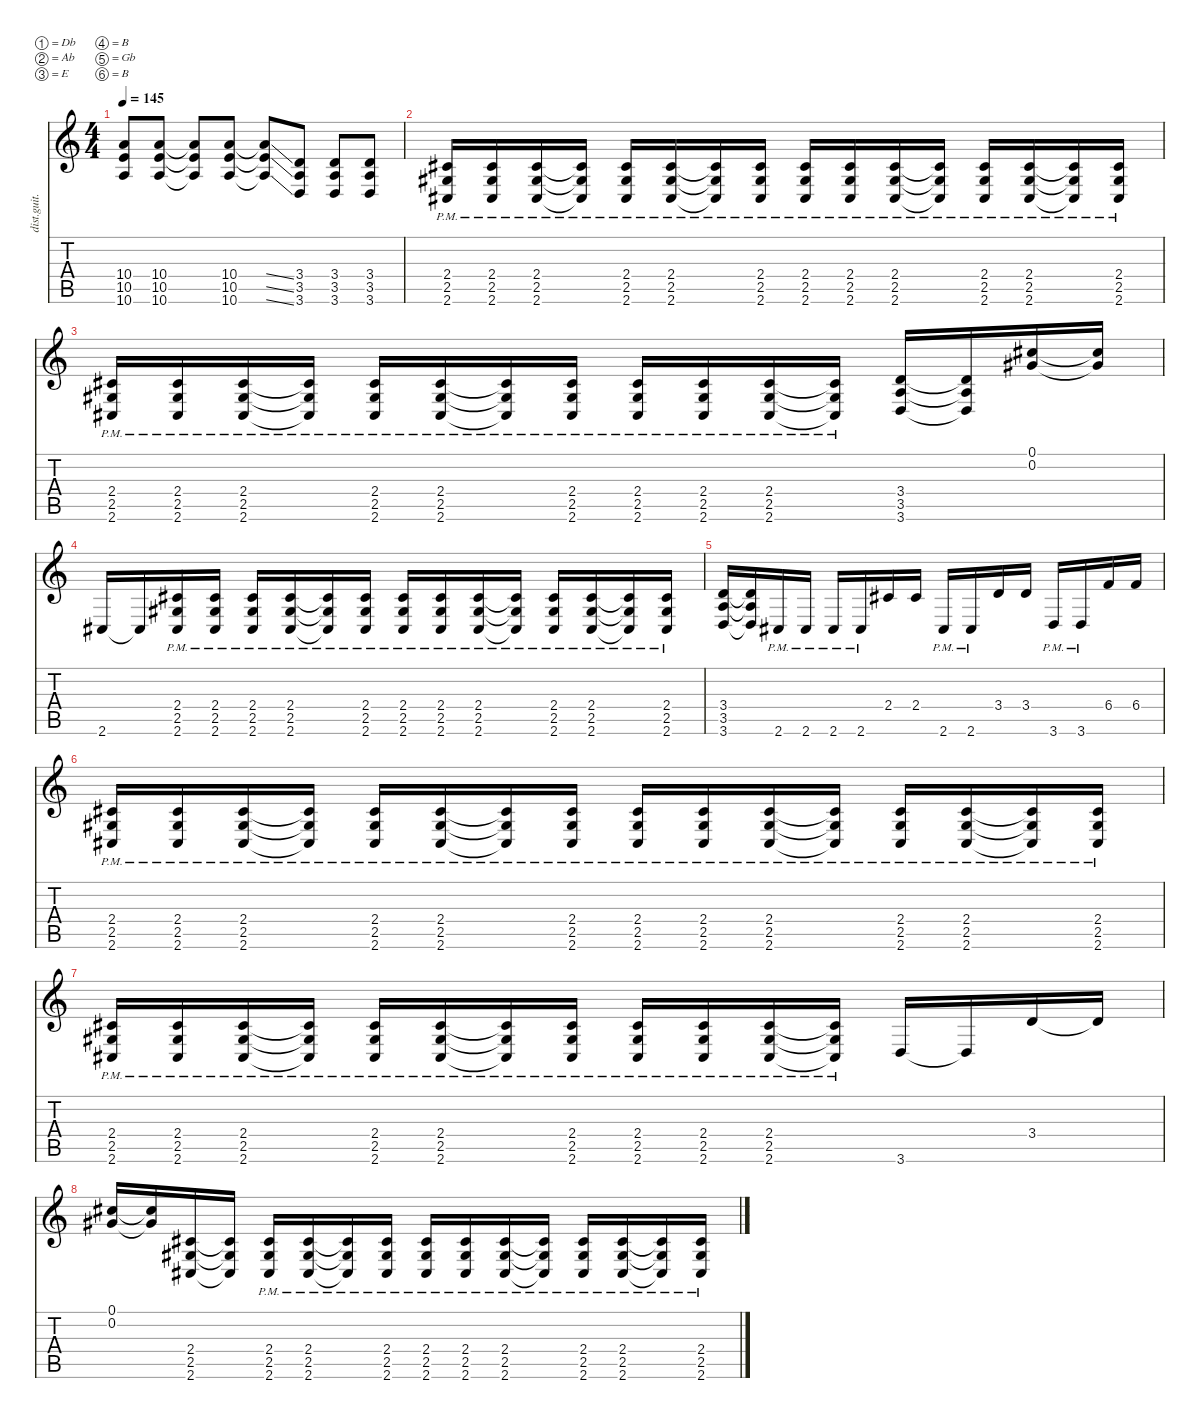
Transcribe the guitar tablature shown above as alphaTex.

\defaultSystemsLayout 4
\hideDynamics
\bracketExtendMode nobrackets
\otherSystemsTrackNameOrientation horizontal
\track ("riff" "dist.guit.") {instrument distortionguitar}
\staff {score tabs}
\tuning (Db4 Ab3 E3 B2 Gb2 B1)
\ts (4 4)
\tempo 145
\clef g2
\ks c
(10.6{t} 10.5{t} 10.4{t}).8{dy mf beam Up} (10.6 10.5 10.4).8{beam Up} (10.6{t} 10.5{t} 10.4{t}).8{beam Up} (10.6 10.5 10.4).8{beam Up} (10.6{ss t} 10.5{ss t} 10.4{ss t}).8{beam Up} (3.6 3.5 3.4).8{beam Up} (3.6 3.4 3.5).8{beam Up} (3.6 3.5 3.4).8{beam Up} |
(2.6{pm acc #} 2.5{pm acc #} 2.4{pm acc #}).16{beam Up} (2.6{pm acc #} 2.4{pm acc #} 2.5{pm acc #}).16{beam Up} (2.6{pm acc #} 2.5{pm acc #} 2.4{pm acc #}).16{beam Up} (2.6{pm t acc #} 2.5{pm t acc #} 2.4{pm t acc #}).16{beam Up} (2.6{pm acc #} 2.4{pm acc #} 2.5{pm acc #}).16{beam Up} (2.6{pm acc #} 2.5{pm acc #} 2.4{pm acc #}).16{beam Up} (2.6{pm t acc #} 2.5{pm t acc #} 2.4{pm t acc #}).16{beam Up} (2.6{pm acc #} 2.5{pm acc #} 2.4{pm acc #}).16{beam Up} (2.6{pm acc #} 2.5{pm acc #} 2.4{pm acc #}).16{beam Up} (2.6{pm acc #} 2.4{pm acc #} 2.5{pm acc #}).16{beam Up} (2.6{pm acc #} 2.5{pm acc #} 2.4{pm acc #}).16{beam Up} (2.6{pm t acc #} 2.5{pm t acc #} 2.4{pm t acc #}).16{beam Up} (2.6{pm acc #} 2.5{pm acc #} 2.4{pm acc #}).16{beam Up} (2.6{pm acc #} 2.4{pm acc #} 2.5{pm acc #}).16{beam Up} (2.6{pm t acc #} 2.4{pm t acc #} 2.5{pm t acc #}).16{beam Up} (2.6{pm acc #} 2.4{pm acc #} 2.5{pm acc #}).16{beam Up} |
(2.6{pm acc #} 2.5{pm acc #} 2.4{pm acc #}).16{beam Up} (2.6{pm acc #} 2.4{pm acc #} 2.5{pm acc #}).16{beam Up} (2.6{pm acc #} 2.5{pm acc #} 2.4{pm acc #}).16{beam Up} (2.6{pm t acc #} 2.5{pm t acc #} 2.4{pm t acc #}).16{beam Up} (2.6{pm acc #} 2.4{pm acc #} 2.5{pm acc #}).16{beam Up} (2.6{pm acc #} 2.5{pm acc #} 2.4{pm acc #}).16{beam Up} (2.6{pm t acc #} 2.5{pm t acc #} 2.4{pm t acc #}).16{beam Up} (2.6{pm acc #} 2.5{pm acc #} 2.4{pm acc #}).16{beam Up} (2.4{pm acc #} 2.5{pm acc #} 2.6{pm acc #}).16{beam Up} (2.5{pm acc #} 2.6{pm acc #} 2.4{pm acc #}).16{beam Up} (2.4{pm acc #} 2.5{pm acc #} 2.6{pm acc #}).16{beam Up} (2.4{pm t acc #} 2.5{pm t acc #} 2.6{pm t acc #}).16{beam Up} (3.6 3.5 3.4).16{beam Up} (3.6{t} 3.5{t} 3.4{t}).16{beam Up} (0.1{acc #} 0.2{acc #}).16{beam Up} (0.1{t acc #} 0.2{t acc #}).16{beam Up} |
2.6{acc #}.16{beam Up} 2.6{t acc #}.16{beam Up} (2.6{pm acc #} 2.4{pm acc #} 2.5{pm acc #}).16{beam Up} (2.6{pm acc #} 2.5{pm acc #} 2.4{pm acc #}).16{beam Up} (2.6{pm acc #} 2.4{pm acc #} 2.5{pm acc #}).16{beam Up} (2.6{pm acc #} 2.5{pm acc #} 2.4{pm acc #}).16{beam Up} (2.6{pm t acc #} 2.5{pm t acc #} 2.4{pm t acc #}).16{beam Up} (2.6{pm acc #} 2.4{pm acc #} 2.5{pm acc #}).16{beam Up} (2.6{pm acc #} 2.4{pm acc #} 2.5{pm acc #}).16{beam Up} (2.6{pm acc #} 2.4{pm acc #} 2.5{pm acc #}).16{beam Up} (2.6{pm acc #} 2.5{pm acc #} 2.4{pm acc #}).16{beam Up} (2.6{pm t acc #} 2.5{pm t acc #} 2.4{pm t acc #}).16{beam Up} (2.6{pm acc #} 2.4{pm acc #} 2.5{pm acc #}).16{beam Up} (2.6{pm acc #} 2.5{pm acc #} 2.4{pm acc #}).16{beam Up} (2.6{pm t acc #} 2.5{pm t acc #} 2.4{pm t acc #}).16{beam Up} (2.6{pm acc #} 2.5{pm acc #} 2.4{pm acc #}).16{beam Up} |
(3.6 3.5 3.4).16{beam Up} (3.6{t} 3.5{t} 3.4{t}).16{beam Up} 2.6{pm acc #}.16{beam Up} 2.6{pm acc #}.16{beam Up} 2.6{pm acc #}.16{beam Up} 2.6{pm acc #}.16{beam Up} 2.4{acc #}.16{beam Up} 2.4{acc #}.16{beam Up} 2.6{pm acc #}.16{beam Up} 2.6{pm acc #}.16{beam Up} 3.4.16{beam Up} 3.4.16{beam Up} 3.6{pm}.16{beam Up} 3.6{pm}.16{beam Up} 6.4.16{beam Up} 6.4.16{beam Up} |
(2.6{pm acc #} 2.5{pm acc #} 2.4{pm acc #}).16{beam Up} (2.6{pm acc #} 2.4{pm acc #} 2.5{pm acc #}).16{beam Up} (2.6{pm acc #} 2.5{pm acc #} 2.4{pm acc #}).16{beam Up} (2.6{pm t acc #} 2.5{pm t acc #} 2.4{pm t acc #}).16{beam Up} (2.6{pm acc #} 2.4{pm acc #} 2.5{pm acc #}).16{beam Up} (2.6{pm acc #} 2.5{pm acc #} 2.4{pm acc #}).16{beam Up} (2.6{pm t acc #} 2.5{pm t acc #} 2.4{pm t acc #}).16{beam Up} (2.6{pm acc #} 2.5{pm acc #} 2.4{pm acc #}).16{beam Up} (2.6{pm acc #} 2.5{pm acc #} 2.4{pm acc #}).16{beam Up} (2.6{pm acc #} 2.4{pm acc #} 2.5{pm acc #}).16{beam Up} (2.6{pm acc #} 2.5{pm acc #} 2.4{pm acc #}).16{beam Up} (2.6{pm t acc #} 2.5{pm t acc #} 2.4{pm t acc #}).16{beam Up} (2.6{pm acc #} 2.5{pm acc #} 2.4{pm acc #}).16{beam Up} (2.6{pm acc #} 2.4{pm acc #} 2.5{pm acc #}).16{beam Up} (2.6{pm t acc #} 2.4{pm t acc #} 2.5{pm t acc #}).16{beam Up} (2.6{pm acc #} 2.4{pm acc #} 2.5{pm acc #}).16{beam Up} |
(2.6{pm acc #} 2.5{pm acc #} 2.4{pm acc #}).16{beam Up} (2.6{pm acc #} 2.4{pm acc #} 2.5{pm acc #}).16{beam Up} (2.6{pm acc #} 2.5{pm acc #} 2.4{pm acc #}).16{beam Up} (2.6{pm t acc #} 2.5{pm t acc #} 2.4{pm t acc #}).16{beam Up} (2.6{pm acc #} 2.4{pm acc #} 2.5{pm acc #}).16{beam Up} (2.6{pm acc #} 2.5{pm acc #} 2.4{pm acc #}).16{beam Up} (2.6{pm t acc #} 2.5{pm t acc #} 2.4{pm t acc #}).16{beam Up} (2.6{pm acc #} 2.5{pm acc #} 2.4{pm acc #}).16{beam Up} (2.4{pm acc #} 2.5{pm acc #} 2.6{pm acc #}).16{beam Up} (2.5{pm acc #} 2.6{pm acc #} 2.4{pm acc #}).16{beam Up} (2.4{pm acc #} 2.5{pm acc #} 2.6{pm acc #}).16{beam Up} (2.4{pm t acc #} 2.5{pm t acc #} 2.6{pm t acc #}).16{beam Up} 3.6.16{beam Up} 3.6{t}.16{beam Up} 3.4.16{beam Up} 3.4{t}.16{beam Up} |
(0.1{acc #} 0.2{acc #}).16{beam Up} (0.1{t acc #} 0.2{t acc #}).16{beam Up} (2.6{acc #} 2.5{acc #} 2.4{acc #}).16{beam Up} (2.6{t acc #} 2.5{t acc #} 2.4{t acc #}).16{beam Up} (2.6{pm acc #} 2.4{pm acc #} 2.5{pm acc #}).16{beam Up} (2.6{pm acc #} 2.5{pm acc #} 2.4{pm acc #}).16{beam Up} (2.6{pm t acc #} 2.5{pm t acc #} 2.4{pm t acc #}).16{beam Up} (2.6{pm acc #} 2.4{pm acc #} 2.5{pm acc #}).16{beam Up} (2.6{pm acc #} 2.5{pm acc #} 2.4{pm acc #}).16{beam Up} (2.6{pm acc #} 2.4{pm acc #} 2.5{pm acc #}).16{beam Up} (2.6{pm acc #} 2.5{pm acc #} 2.4{pm acc #}).16{beam Up} (2.6{pm t acc #} 2.5{pm t acc #} 2.4{pm t acc #}).16{beam Up} (2.6{pm acc #} 2.4{pm acc #} 2.5{pm acc #}).16{beam Up} (2.6{pm acc #} 2.5{pm acc #} 2.4{pm acc #}).16{beam Up} (2.6{pm t acc #} 2.5{pm t acc #} 2.4{pm t acc #}).16{beam Up} (2.6{pm acc #} 2.5{pm acc #} 2.4{pm acc #}).16{beam Up}
